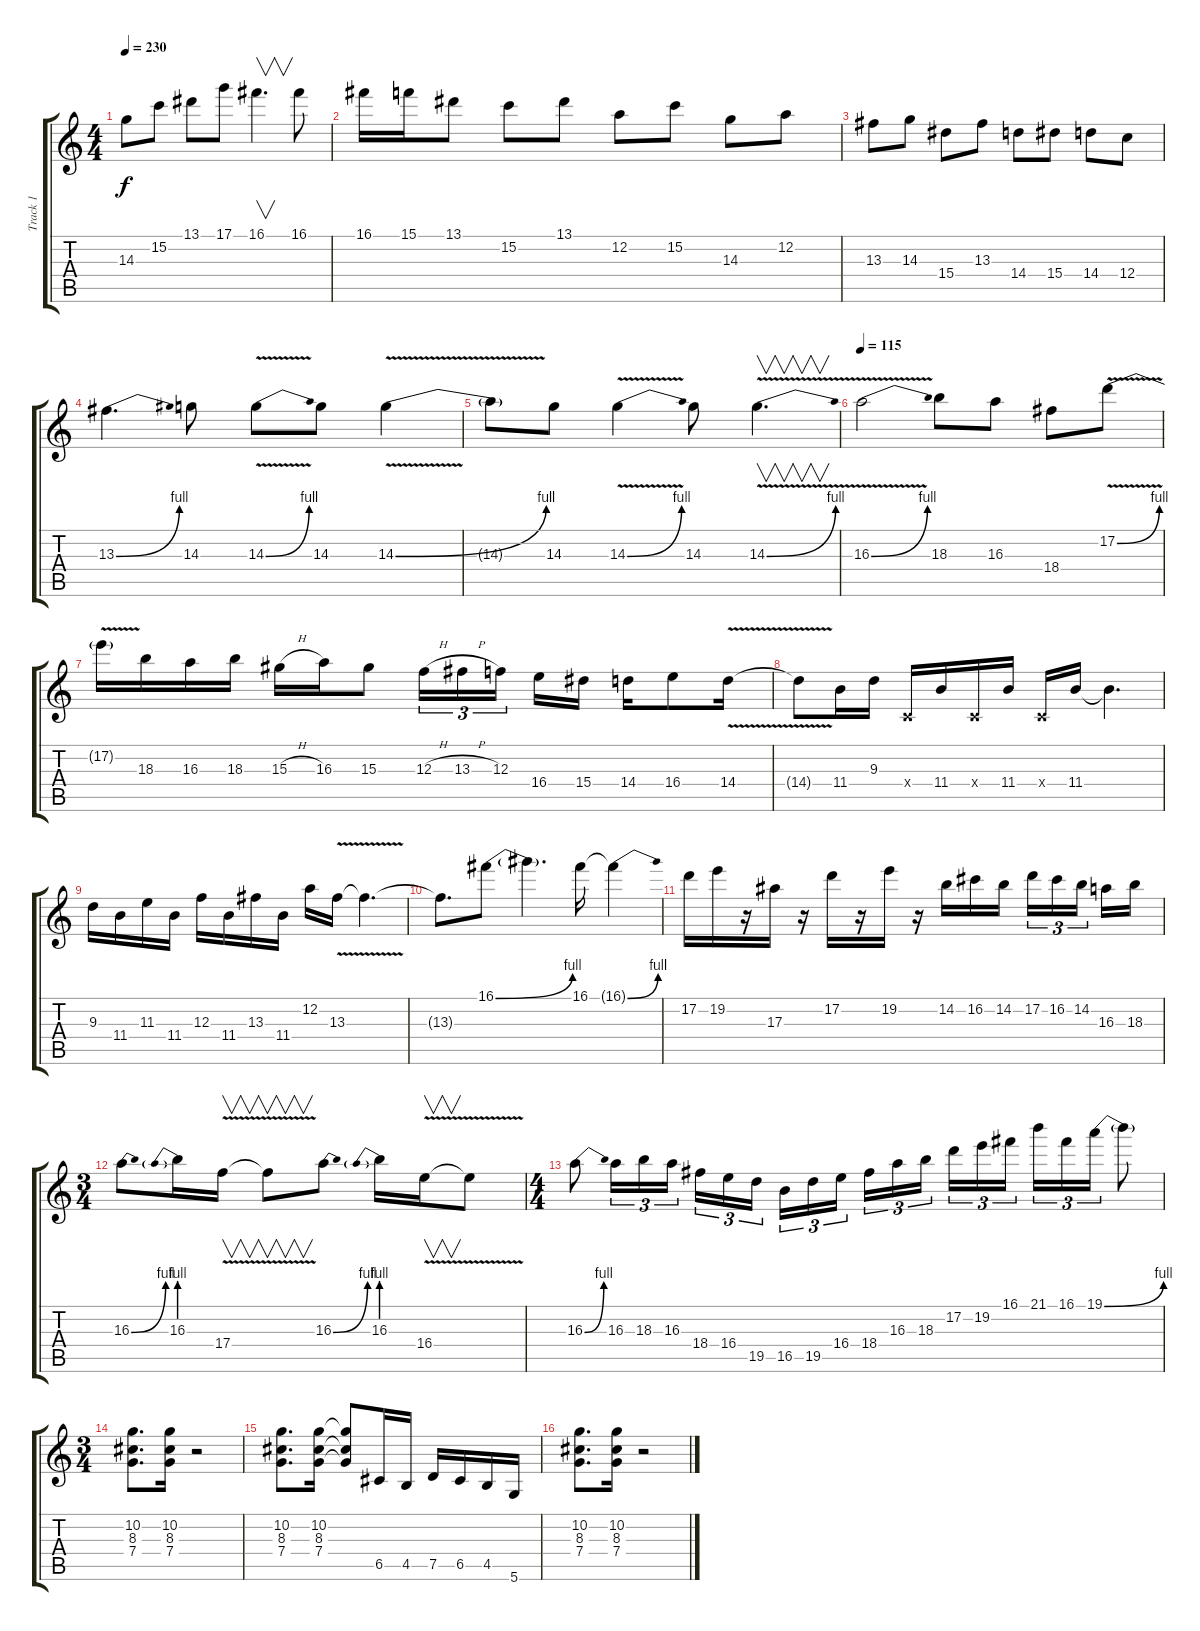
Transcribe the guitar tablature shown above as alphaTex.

\track ("Track 1" "Track 1") {instrument distortionguitar}
\staff {score tabs}
\tuning (D4 A3 F3 C3 G2 D2) {hide}
\ts (4 4)
\tempo 230
\clef g2
\ks c
14.3{t}.8{dy f} 15.2.8 13.1.8 17.1.8 16.1.4{v d} 16.1.8 |
16.1.16 15.1.16 13.1.8 15.2.8 13.1.8 12.2.8 15.2.8 14.3.8 12.2.8 |
13.3.8 14.3.8 15.4.8 13.3.8 14.4.8 15.4.8 14.4.8 12.4.8 |
13.3{be (bend 0 0 60 4)}.4{d} 14.3.8 14.3{be (bend 0 0 60 4) v}.8 14.3.8 14.3{be (bend 0 0 60 4) v}.4 |
14.3{t}.8 14.3.8 14.3{be (bend 0 0 60 4) v}.4 14.3.8 14.3{be (bend 0 0 60 4) v}.4{v d} |
\tempo 115
16.3{be (bend 0 0 60 4) v}.2 18.3.8 16.3.8 18.4.8 17.2{be (bend 0 0 60 4) v}.8 |
17.2{t}.16 18.3.16 16.3.16 18.3.16 15.3{h}.16 16.3.16 15.3.8 12.3{h}.16{tu (3 2)} 13.3{h}.16{tu (3 2)} 12.3.16{tu (3 2) beam splitsecondary} 16.4.16 15.4.16 14.4.16 16.4.8 14.4{v}.16 |
14.4{t}.8 11.4.16 9.3.16 0.4{x}.16 11.4.16 0.4{x}.16 11.4.16 0.4{x}.16 11.4.16 11.4{t}.4{d} |
9.3.16 11.4.16 11.3.16 11.4.16 12.3.16 11.4.16 13.3.16 11.4.16 12.2.16 13.3{v}.16 13.3{t}.4{d} |
13.3{t}.8{d} 16.1{be (bend 0 0 60 4)}.8 16.1{t}.4{d} 16.1.16 16.1{be (bend 0 0 60 4) t}.4 |
17.2.16 19.2.16 r.16 17.3.16 r.16 17.2.16 r.16 19.2.16 r.16 14.2.16 16.2.16 14.2.16 17.2.16{tu (3 2)} 16.2.16{tu (3 2)} 14.2.16{tu (3 2) beam splitsecondary} 16.3.16 18.3.16 |
\ts (3 4)
16.3{be (bend 0 0 60 4)}.8 16.3{be (prebend 0 4 60 4)}.16 17.4{v}.16{v} 17.4{v t}.8{v} 16.3{be (bend 0 0 60 4)}.8 16.3{be (prebend 0 4 60 4)}.16 16.4{v}.16{v} 16.4{t}.8 |
\ts (4 4)
16.3{be (bend 0 0 60 4)}.8 16.3.16{tu (3 2)} 18.3.16{tu (3 2)} 16.3.16{tu (3 2)} 18.4.16{tu (3 2)} 16.4.16{tu (3 2)} 19.5.16{tu (3 2) beam splitsecondary} 16.5.16{tu (3 2)} 19.5.16{tu (3 2)} 16.4.16{tu (3 2)} 18.4.16{tu (3 2)} 16.3.16{tu (3 2)} 18.3.16{tu (3 2) beam splitsecondary} 17.2.16{tu (3 2)} 19.2.16{tu (3 2)} 16.1.16{tu (3 2)} 21.1.16{tu (3 2)} 16.1.16{tu (3 2)} 19.1{be (bend 0 0 60 4)}.16{tu (3 2)} 19.1{t}.8 |
\ts (3 4)
(10.2 8.3 7.4).8{d} (10.2 8.3 7.4).16 r.2 |
(10.2 8.3 7.4).8{d} (10.2 8.3 7.4).16 (10.2{t} 8.3{t} 7.4{t}).8 6.5.16 4.5.16 7.5.16 6.5.16 4.5.16 5.6.16 |
(10.2 8.3 7.4).8{d} (10.2 8.3 7.4).16 r.2
